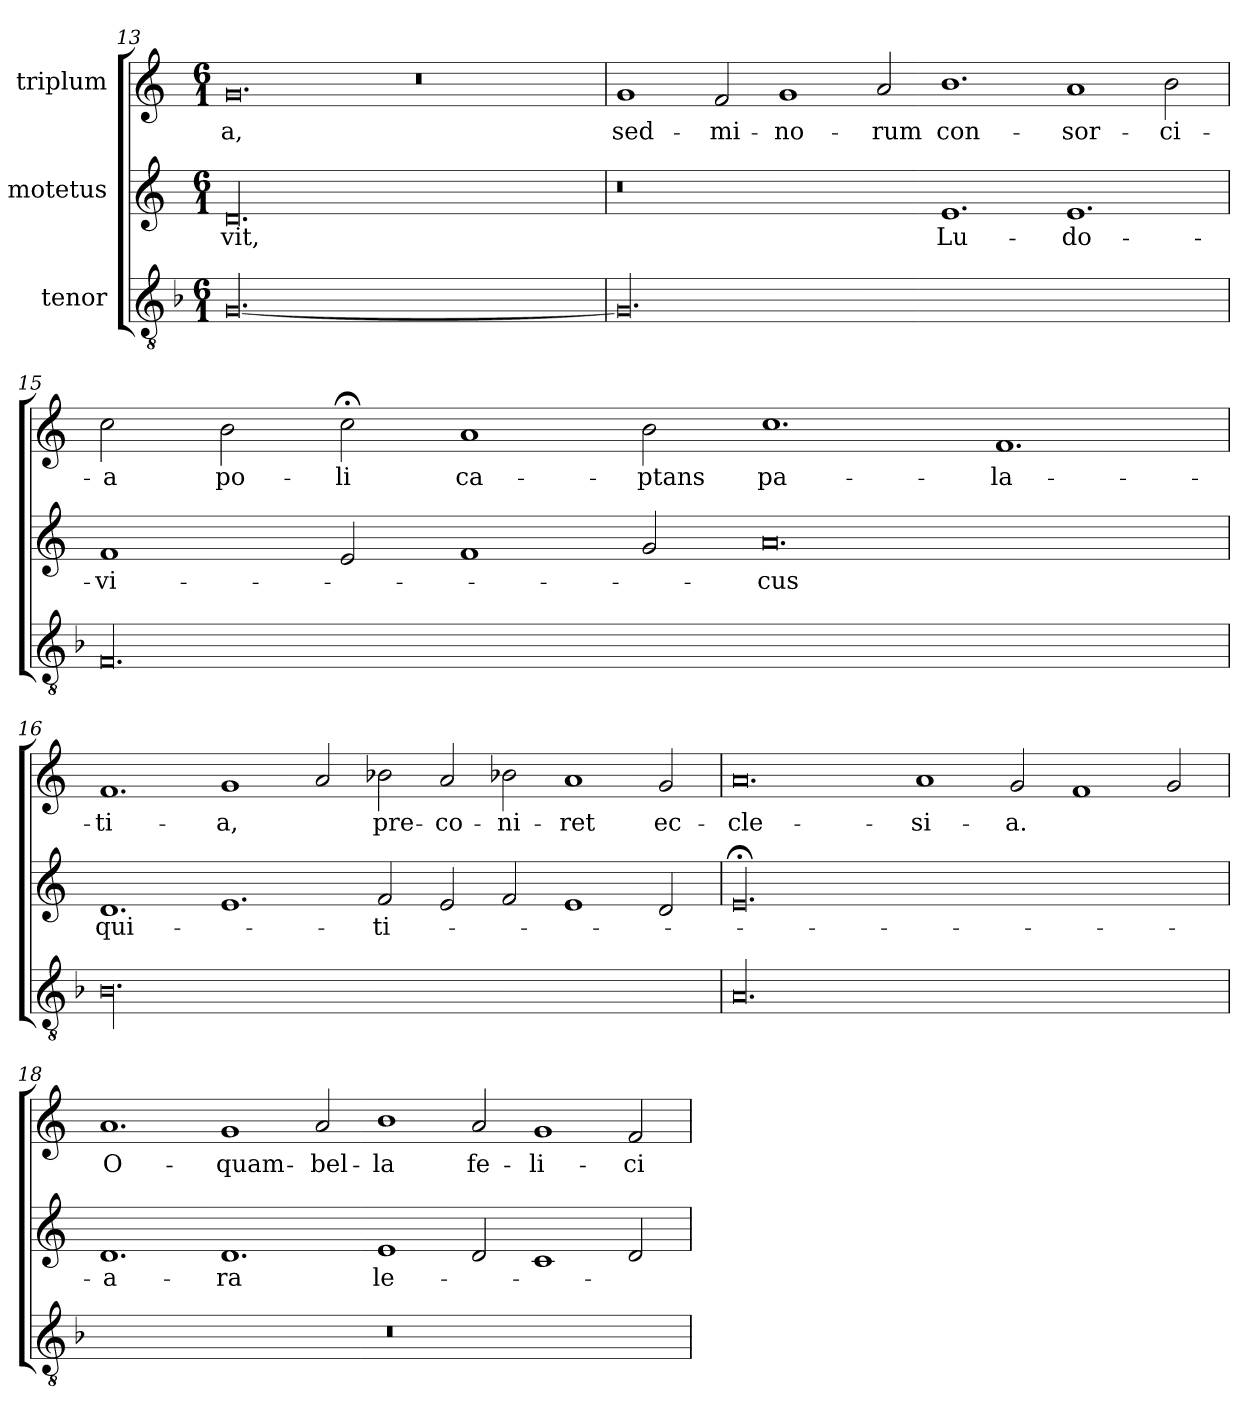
**kern	**kern	**text	**kern	**text
*part3	*part2	*part2	*part1	*part1
*staff3	*staff2	*staff2	*staff1	*staff1
*I"tenor	*I"motetus	*	*I"triplum	*
*clefGv2	*clefG2	*	*clefG2	*
*k[b-]	*k[]	*	*k[]	*
*F:	*C:	*	*C:	*
*M6/1	*M6/1	*	*M6/1	*
=13	=13	=13	=13	=13
[00.G/	00.d/	-vit,	0.g/	-a,
.	.	.	0.r	.
!!LO:LB:g=z
=14	=14	=14	=14	=14
00.G/]	0.r	.	1g/	sed-
.	.	.	2f/	mi-
.	.	.	1g/	-no-
.	.	.	2a/	-rum
.	1.e/	Lu-	1.b\	con-
.	1.e/	-do-	1a/	-sor-
.	.	.	2b\	-ci-
=15	=15	=15	=15	=15
00.F/	1f/	-vi-	2cc\	-a
.	.	.	2b\	po-
.	2e/	.	2cc;<\	-li
.	1f/	.	1a/	ca-
.	2g/	.	2b\	-ptans
.	0.a/	-cus	1.cc\	pa-
.	.	.	1.f/	-la-
=16	=16	=16	=16	=16
00.B-\	1.d/	qui-	1.f/	-ti-
.	1.e/	.	1g/	-a,
.	.	.	2a/	.
.	2f/	ti-	2b-X\	pre-
.	2e/	.	2a/	-co-
.	2f/	.	2b-X\	-ni-
.	1e/	.	1a/	-ret
.	2d/	.	2g/	ec-
!!LO:LB:g=z
=17	=17	=17	=17	=17
00.A/	00.e;</	.	0.a/	-cle-
.	.	.	1a/	-si-
.	.	.	2g/	-a.
.	.	.	1f/	.
.	.	.	2g/	.
=18	=18	=18	=18	=18
00.r	1.d/	-a-	1.a/	O-
.	1.d/	-ra	1g/	quam-
.	.	.	2a/	bel-
.	1e/	le-	1b\	-la
.	2d/	.	2a/	fe-
.	1c/	.	1g/	-li-
.	2d/	.	2f/	-ci-
=	=	=	=	=
*-	*-	*-	*-	*-
